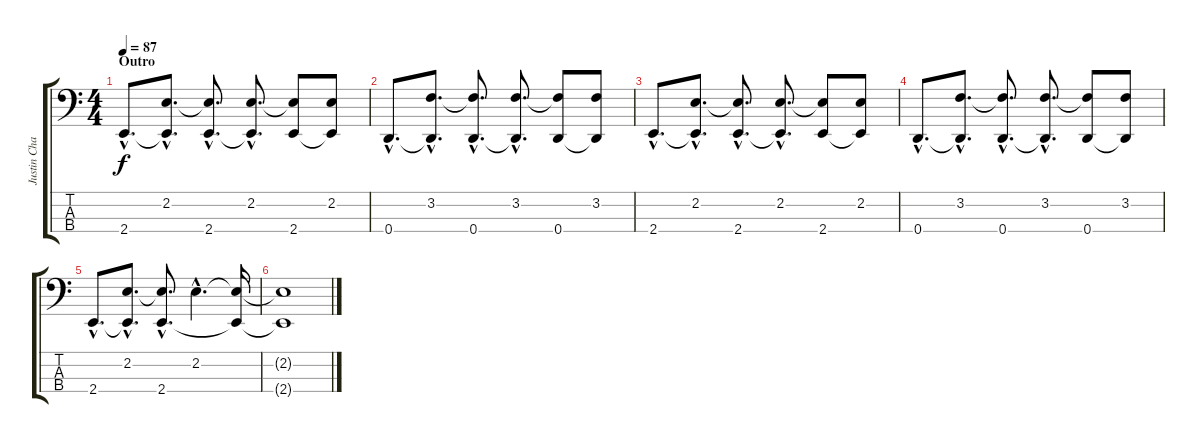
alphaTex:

\track ("Justin Chancellor" "Justin Cha") {instrument electricbassfinger}
\staff {score tabs}
\tuning (G2 D2 A1 D1) {hide}
\ts (4 4)
\section ("" "Outro")
\tempo 87
\clef f4
\ks c
2.4{hac}.8{d dy f} (2.2{hac} 2.4{hac t}).8{d} (2.2{hac t} 2.4{hac}).8{d} (2.2{hac} 2.4{hac t}).8{d} (2.2{t} 2.4).8 (2.2 2.4{t}).8 |
0.4{hac}.8{d} (3.2{hac} 0.4{hac t}).8{d} (3.2{hac t} 0.4{hac}).8{d} (3.2{hac} 0.4{hac t}).8{d} (3.2{t} 0.4).8 (3.2 0.4{t}).8 |
2.4{hac}.8{d} (2.2{hac} 2.4{hac t}).8{d} (2.2{hac t} 2.4{hac}).8{d} (2.2{hac} 2.4{hac t}).8{d} (2.2{t} 2.4).8 (2.2 2.4{t}).8 |
0.4{hac}.8{d} (3.2{hac} 0.4{hac t}).8{d} (3.2{hac t} 0.4{hac}).8{d} (3.2{hac} 0.4{hac t}).8{d} (3.2{t} 0.4).8 (3.2 0.4{t}).8 |
2.4{hac}.8{d} (2.2{hac} 2.4{hac t}).8{d} (2.2{hac t} 2.4{hac}).8{d} 2.2{hac}.4{d} (2.2{t} 2.4{t}).16 |
(2.2{t} 2.4{t}).1{volume 0}
